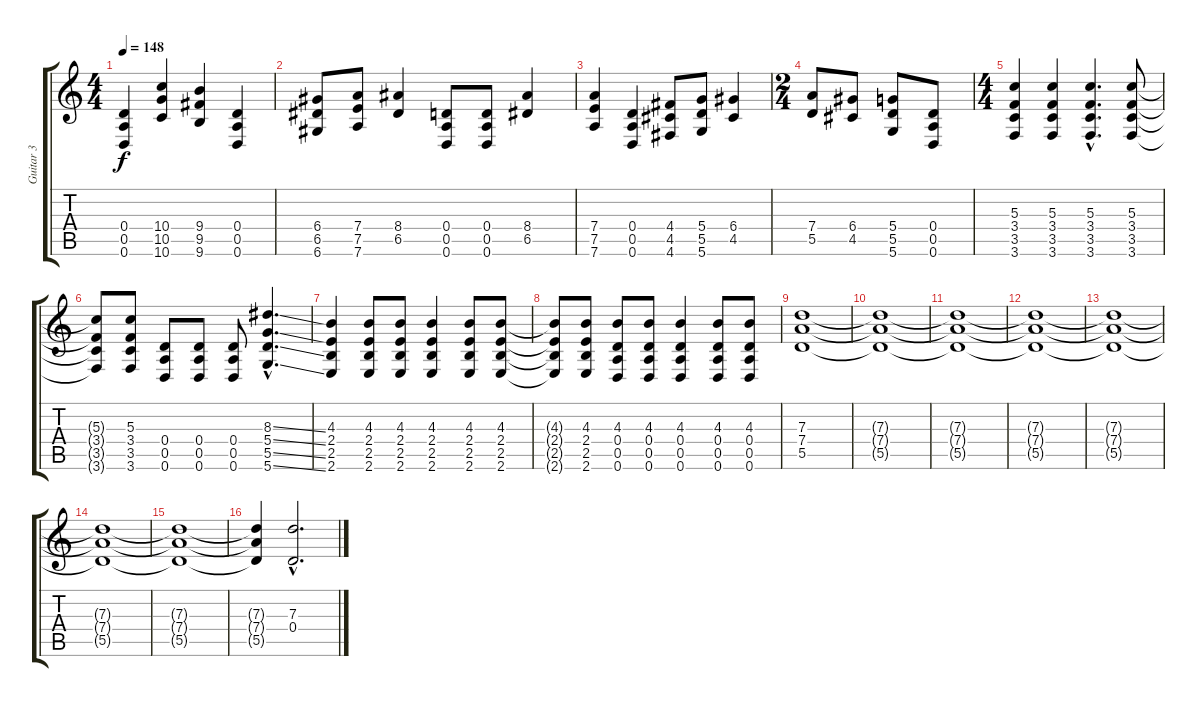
\track ("Guitar 3" "Guitar 3") {instrument distortionguitar}
\staff {score tabs}
\tuning (E4 B3 G3 D3 A2 D2) {hide}
\ts (4 4)
\tempo 148
\clef g2
\ks c
(0.4 0.5 0.6).4{dy f} (10.4 10.5 10.6).4 (9.4 9.5 9.6).4 (0.4 0.5 0.6).4 |
(6.4 6.5 6.6).8 (7.4 7.5 7.6).8 (8.4 6.5).4 (0.4 0.5 0.6).8 (0.4 0.5 0.6).8 (8.4 6.5).4 |
(7.4 7.5 7.6).4 (0.4 0.5 0.6).4 (4.4 4.5 4.6).8 (5.4 5.5 5.6).8 (6.4 4.5).4 |
\ts (2 4)
(7.4 5.5).8 (6.4 4.5).8 (5.4 5.5 5.6).8 (0.4 0.5 0.6).8 |
\ts (4 4)
(5.3 3.4 3.5 3.6).4 (5.3 3.4 3.5 3.6).4 (5.3{hac} 3.4{hac} 3.5{hac} 3.6{hac}).4{d} (5.3 3.4 3.5 3.6).8 |
(5.3{t} 3.4{t} 3.5{t} 3.6{t}).8 (5.3 3.4 3.5 3.6).8 (0.4 0.5 0.6).8 (0.4 0.5 0.6).8 (0.4 0.5 0.6).8 (8.3{ss hac} 5.4{ss hac} 5.5{ss hac} 5.6{ss hac}).4{d} |
(4.3 2.4 2.5 2.6).4 (4.3 2.4 2.5 2.6).8 (4.3 2.4 2.5 2.6).8 (4.3 2.4 2.5 2.6).4 (4.3 2.4 2.5 2.6).8 (4.3 2.4 2.5 2.6).8 |
(4.3{t} 2.4{t} 2.5{t} 2.6{t}).8 (4.3 2.4 2.5 2.6).8 (4.3 0.4 0.5 0.6).8 (4.3 0.4 0.5 0.6).8 (4.3 0.4 0.5 0.6).4 (4.3 0.4 0.5 0.6).8 (4.3 0.4 0.5 0.6).8 |
(7.3 7.4 5.5).1 |
(7.3{t} 7.4{t} 5.5{t}).1 |
(7.3{t} 7.4{t} 5.5{t}).1 |
(7.3{t} 7.4{t} 5.5{t}).1 |
(7.3{t} 7.4{t} 5.5{t}).1 |
(7.3{t} 7.4{t} 5.5{t}).1 |
(7.3{t} 7.4{t} 5.5{t}).1 |
(7.3{t} 7.4{t} 5.5{t}).4 (7.3{hac} 0.4{hac}).2{d}
